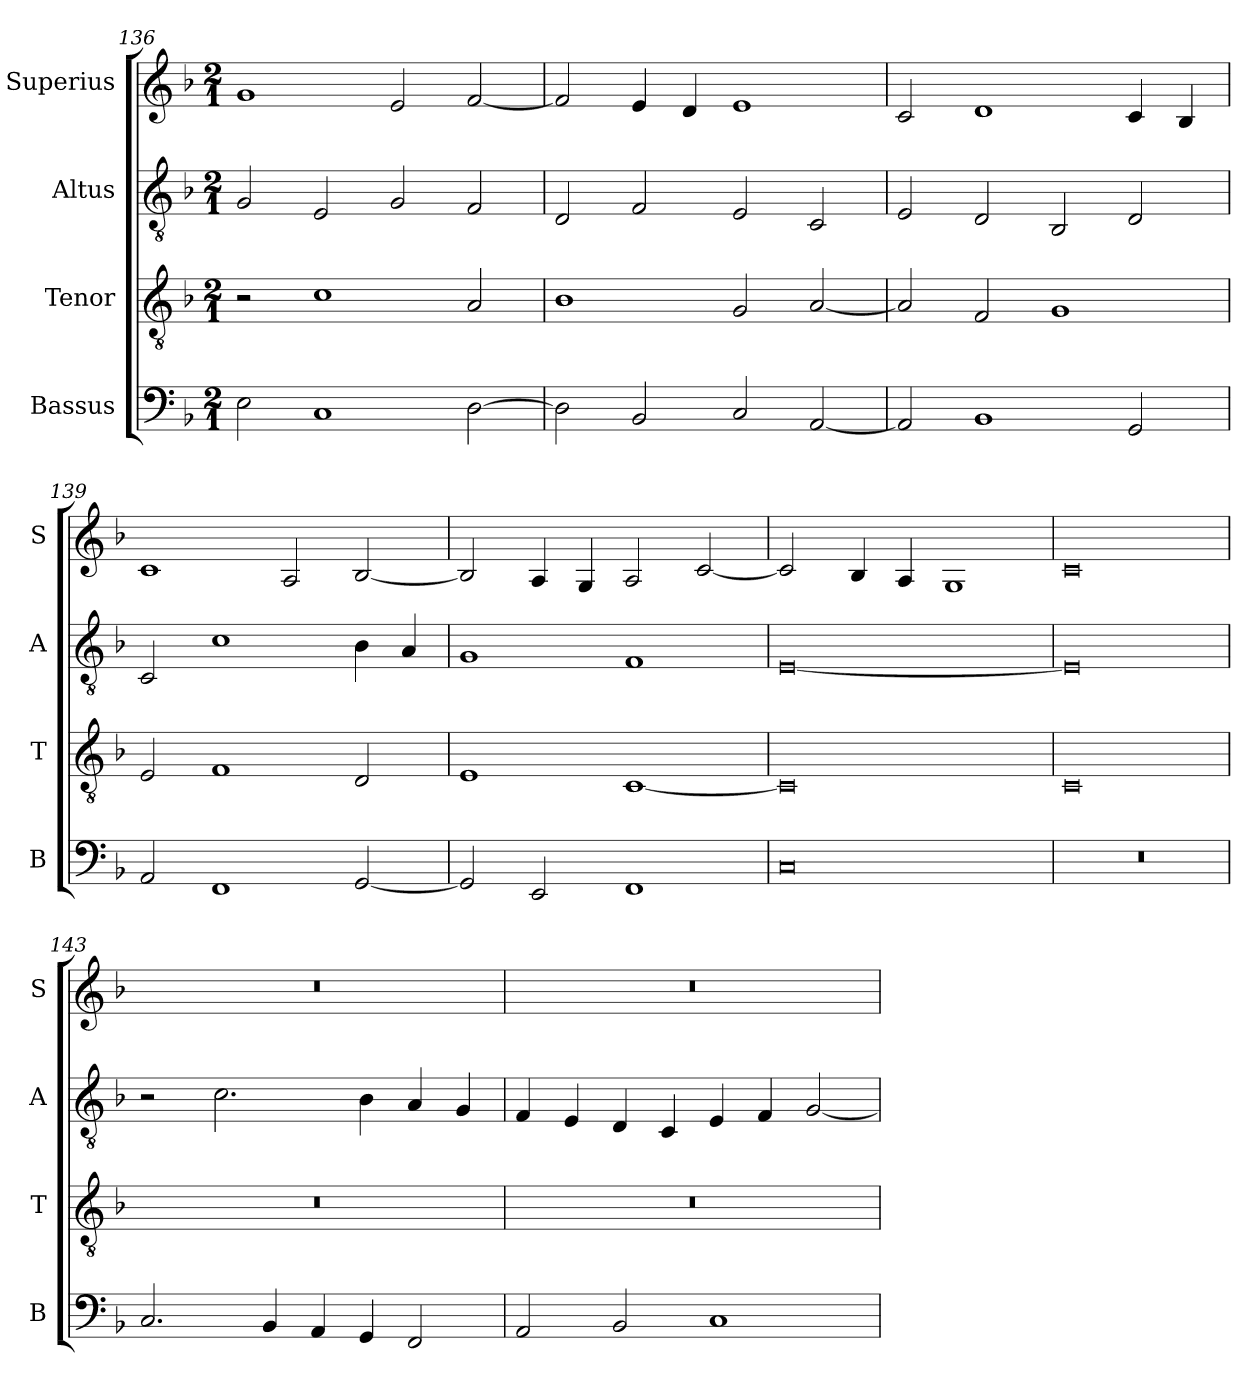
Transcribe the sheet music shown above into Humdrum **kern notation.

**kern	**kern	**kern	**kern
*part4	*part3	*part2	*part1
*staff4	*staff3	*staff2	*staff1
*I"Bassus	*I"Tenor	*I"Altus	*I"Superius
*I'B	*I'T	*I'A	*I'S
*clefF4	*clefGv2	*clefGv2	*clefG2
*k[b-]	*k[b-]	*k[b-]	*k[b-]
*M2/1	*M2/1	*M2/1	*M2/1
=136	=136	=136	=136
2E\	2r	2G/	1g
1C	1c	2E/	.
.	.	2G/	2e/
[2D\	2A/	2F/	[2f/
=137	=137	=137	=137
2D\]	1B-	2D/	2f/]
2BB-/	.	2F/	4e/
.	.	.	4d/
2C/	2G/	2E/	1e
[2AA/	[2A/	2C/	.
=138	=138	=138	=138
2AA/]	2A/]	2E/	2c/
1BB-	2F/	2D/	1d
.	1G	2BB-/	.
2GG/	.	2D/	4c/
.	.	.	4B-/
=139	=139	=139	=139
2AA/	2E/	2C/	1c
1FF	1F	1c	.
.	.	.	2A/
[2GG/	2D/	4B-\	[2B-/
.	.	4A/	.
=140	=140	=140	=140
2GG/]	1E	1G	2B-/]
2EE/	.	.	4A/
.	.	.	4G/
1FF	[1C	1F	2A/
.	.	.	[2c/
=141	=141	=141	=141
0C	0C]	[0E	2c/]
.	.	.	4B-/
.	.	.	4A/
.	.	.	1G
=142	=142	=142	=142
0r	0C	0E]	0c
=143	=143	=143	=143
2.C/	0r	2r	0r
.	.	2.c\	.
4BB-/	.	.	.
4AA/	.	.	.
4GG/	.	4B-\	.
2FF/	.	4A/	.
.	.	4G/	.
=144	=144	=144	=144
2AA/	0r	4F/	0r
.	.	4E/	.
2BB-/	.	4D/	.
.	.	4C/	.
1C	.	4E/	.
.	.	4F/	.
.	.	[2G/	.
=	=	=	=
*-	*-	*-	*-
